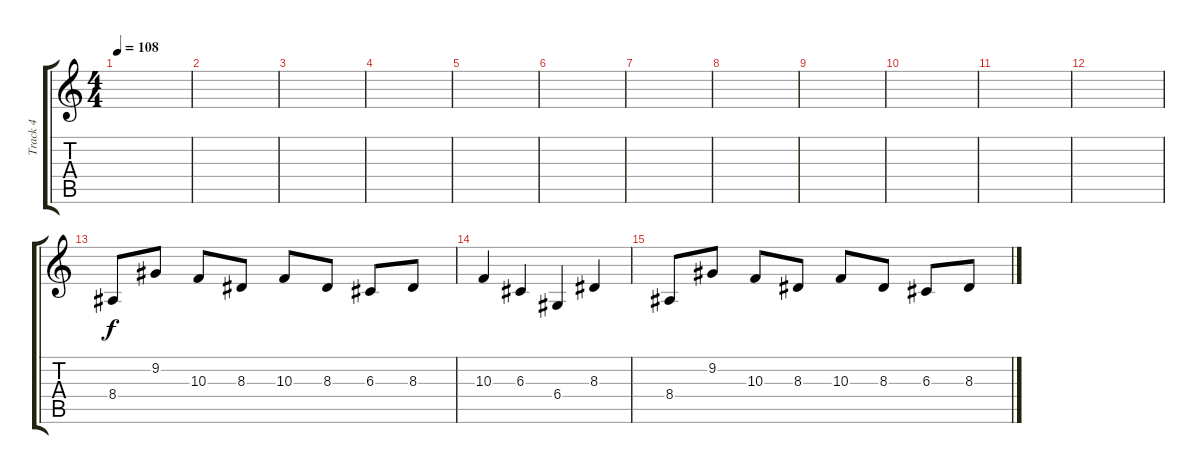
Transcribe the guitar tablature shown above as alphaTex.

\track ("Track 4" "Track 4") {instrument lead1square}
\staff {score tabs}
\tuning (E4 B3 G3 D3 A2 E2) {hide}
\ts (4 4)
\tempo 108
\clef g2
\ks c
|
|
|
|
|
|
|
|
|
|
|
|
8.4.8{volume 10} 9.2.8 10.3.8 8.3.8 10.3.8 8.3.8 6.3.8 8.3.8 |
10.3.4 6.3.4 6.4.4 8.3.4 |
8.4.8{volume 8} 9.2.8 10.3.8 8.3.8 10.3.8 8.3.8 6.3.8 8.3.8
